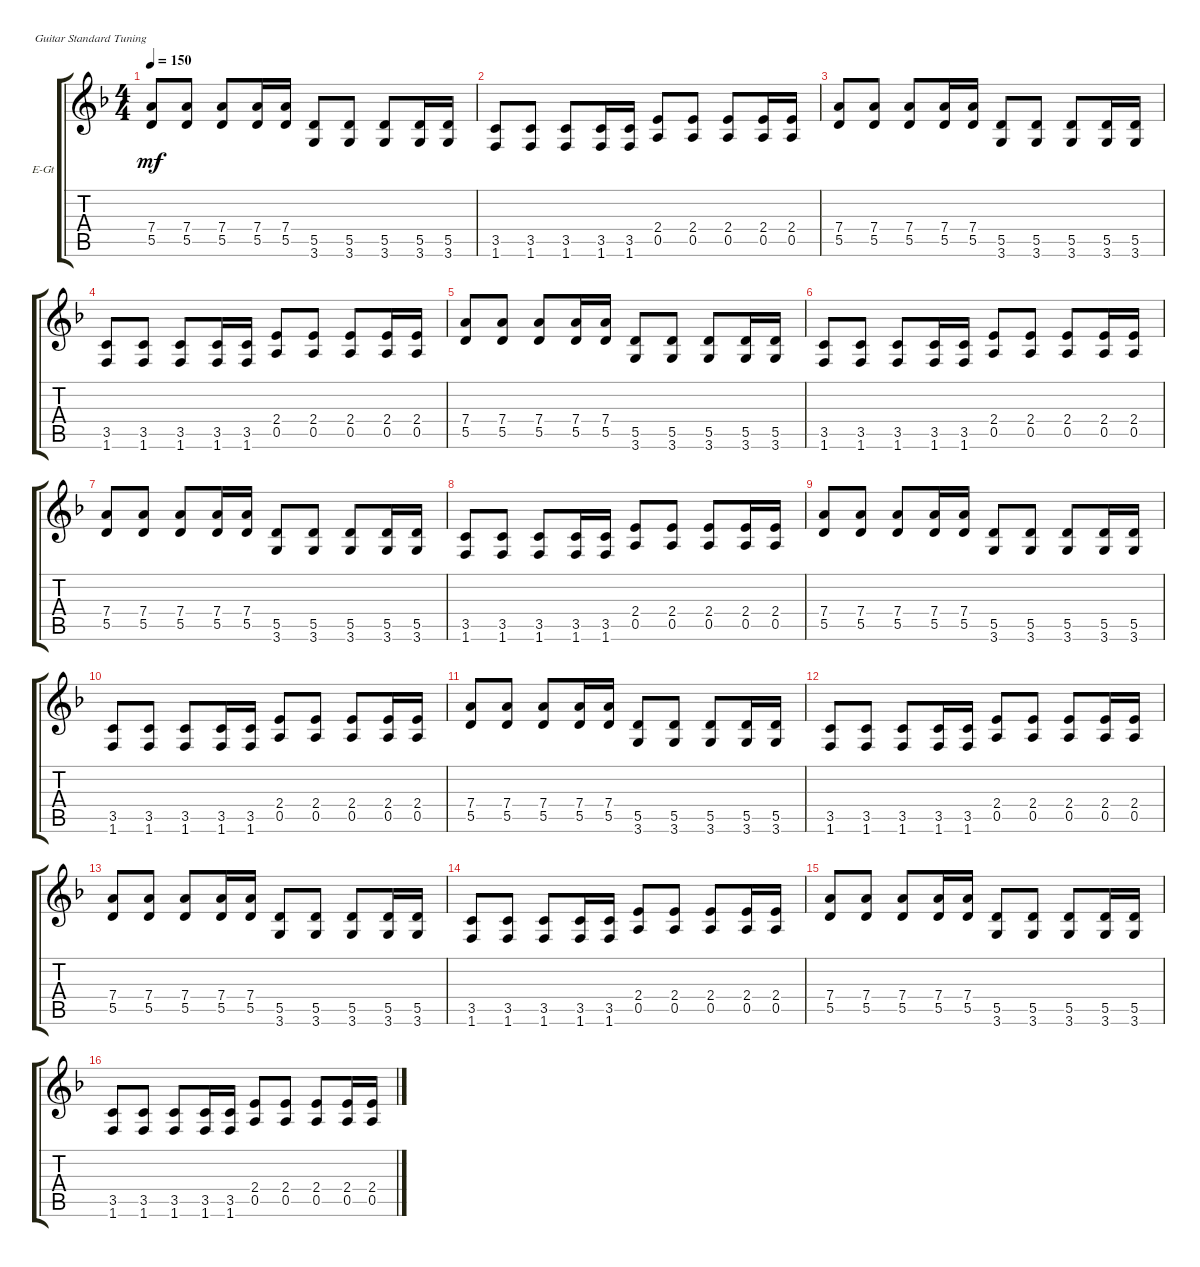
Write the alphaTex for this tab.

\defaultSystemsLayout 4
\bracketExtendMode groupsimilarinstruments
\firstSystemTrackNameOrientation horizontal
\otherSystemsTrackNameOrientation horizontal
\track ("Лэфт - Главная гитара" "E-Gt") {instrument electricguitarclean}
\staff {score tabs}
\tuning (E4 B3 G3 D3 A2 E2)
\ts (4 4)
\tempo 150
\clef g2
\ks f
(5.5 7.4).8{dy mf} (5.5 7.4).8 (5.5 7.4).8 (5.5 7.4).16 (5.5 7.4).16 (3.6 5.5).8 (5.5 3.6).8 (5.5 3.6).8 (5.5 3.6).16 (5.5 3.6).16 |
(1.6 3.5).8 (1.6 3.5).8 (3.5 1.6).8 (3.5 1.6).16 (1.6 3.5).16 (0.5 2.4).8 (2.4 0.5).8 (2.4 0.5).8 (0.5 2.4).16 (2.4 0.5).16 |
(5.5 7.4).8 (5.5 7.4).8 (5.5 7.4).8 (5.5 7.4).16 (5.5 7.4).16 (3.6 5.5).8 (5.5 3.6).8 (5.5 3.6).8 (5.5 3.6).16 (5.5 3.6).16 |
(1.6 3.5).8 (1.6 3.5).8 (3.5 1.6).8 (3.5 1.6).16 (1.6 3.5).16 (0.5 2.4).8 (2.4 0.5).8 (2.4 0.5).8 (0.5 2.4).16 (2.4 0.5).16 |
(5.5 7.4).8 (5.5 7.4).8 (5.5 7.4).8 (5.5 7.4).16 (5.5 7.4).16 (3.6 5.5).8 (5.5 3.6).8 (5.5 3.6).8 (5.5 3.6).16 (5.5 3.6).16 |
(1.6 3.5).8 (1.6 3.5).8 (3.5 1.6).8 (3.5 1.6).16 (1.6 3.5).16 (0.5 2.4).8 (2.4 0.5).8 (2.4 0.5).8 (0.5 2.4).16 (2.4 0.5).16 |
(5.5 7.4).8 (5.5 7.4).8 (5.5 7.4).8 (5.5 7.4).16 (5.5 7.4).16 (3.6 5.5).8 (5.5 3.6).8 (5.5 3.6).8 (5.5 3.6).16 (5.5 3.6).16 |
(1.6 3.5).8 (1.6 3.5).8 (3.5 1.6).8 (3.5 1.6).16 (1.6 3.5).16 (0.5 2.4).8 (2.4 0.5).8 (2.4 0.5).8 (0.5 2.4).16 (2.4 0.5).16 |
(5.5 7.4).8 (5.5 7.4).8 (5.5 7.4).8 (5.5 7.4).16 (5.5 7.4).16 (3.6 5.5).8 (5.5 3.6).8 (5.5 3.6).8 (5.5 3.6).16 (5.5 3.6).16 |
(1.6 3.5).8 (1.6 3.5).8 (3.5 1.6).8 (3.5 1.6).16 (1.6 3.5).16 (0.5 2.4).8 (2.4 0.5).8 (2.4 0.5).8 (0.5 2.4).16 (2.4 0.5).16 |
(5.5 7.4).8 (5.5 7.4).8 (5.5 7.4).8 (5.5 7.4).16 (5.5 7.4).16 (3.6 5.5).8 (5.5 3.6).8 (5.5 3.6).8 (5.5 3.6).16 (5.5 3.6).16 |
(1.6 3.5).8 (1.6 3.5).8 (3.5 1.6).8 (3.5 1.6).16 (1.6 3.5).16 (0.5 2.4).8 (2.4 0.5).8 (2.4 0.5).8 (0.5 2.4).16 (2.4 0.5).16 |
(5.5 7.4).8 (5.5 7.4).8 (5.5 7.4).8 (5.5 7.4).16 (5.5 7.4).16 (3.6 5.5).8 (5.5 3.6).8 (5.5 3.6).8 (5.5 3.6).16 (5.5 3.6).16 |
(1.6 3.5).8 (1.6 3.5).8 (3.5 1.6).8 (3.5 1.6).16 (1.6 3.5).16 (0.5 2.4).8 (2.4 0.5).8 (2.4 0.5).8 (0.5 2.4).16 (2.4 0.5).16 |
(5.5 7.4).8 (5.5 7.4).8 (5.5 7.4).8 (5.5 7.4).16 (5.5 7.4).16 (3.6 5.5).8 (5.5 3.6).8 (5.5 3.6).8 (5.5 3.6).16 (5.5 3.6).16 |
(1.6 3.5).8 (1.6 3.5).8 (3.5 1.6).8 (3.5 1.6).16 (1.6 3.5).16 (0.5 2.4).8 (2.4 0.5).8 (2.4 0.5).8 (0.5 2.4).16 (2.4 0.5).16
